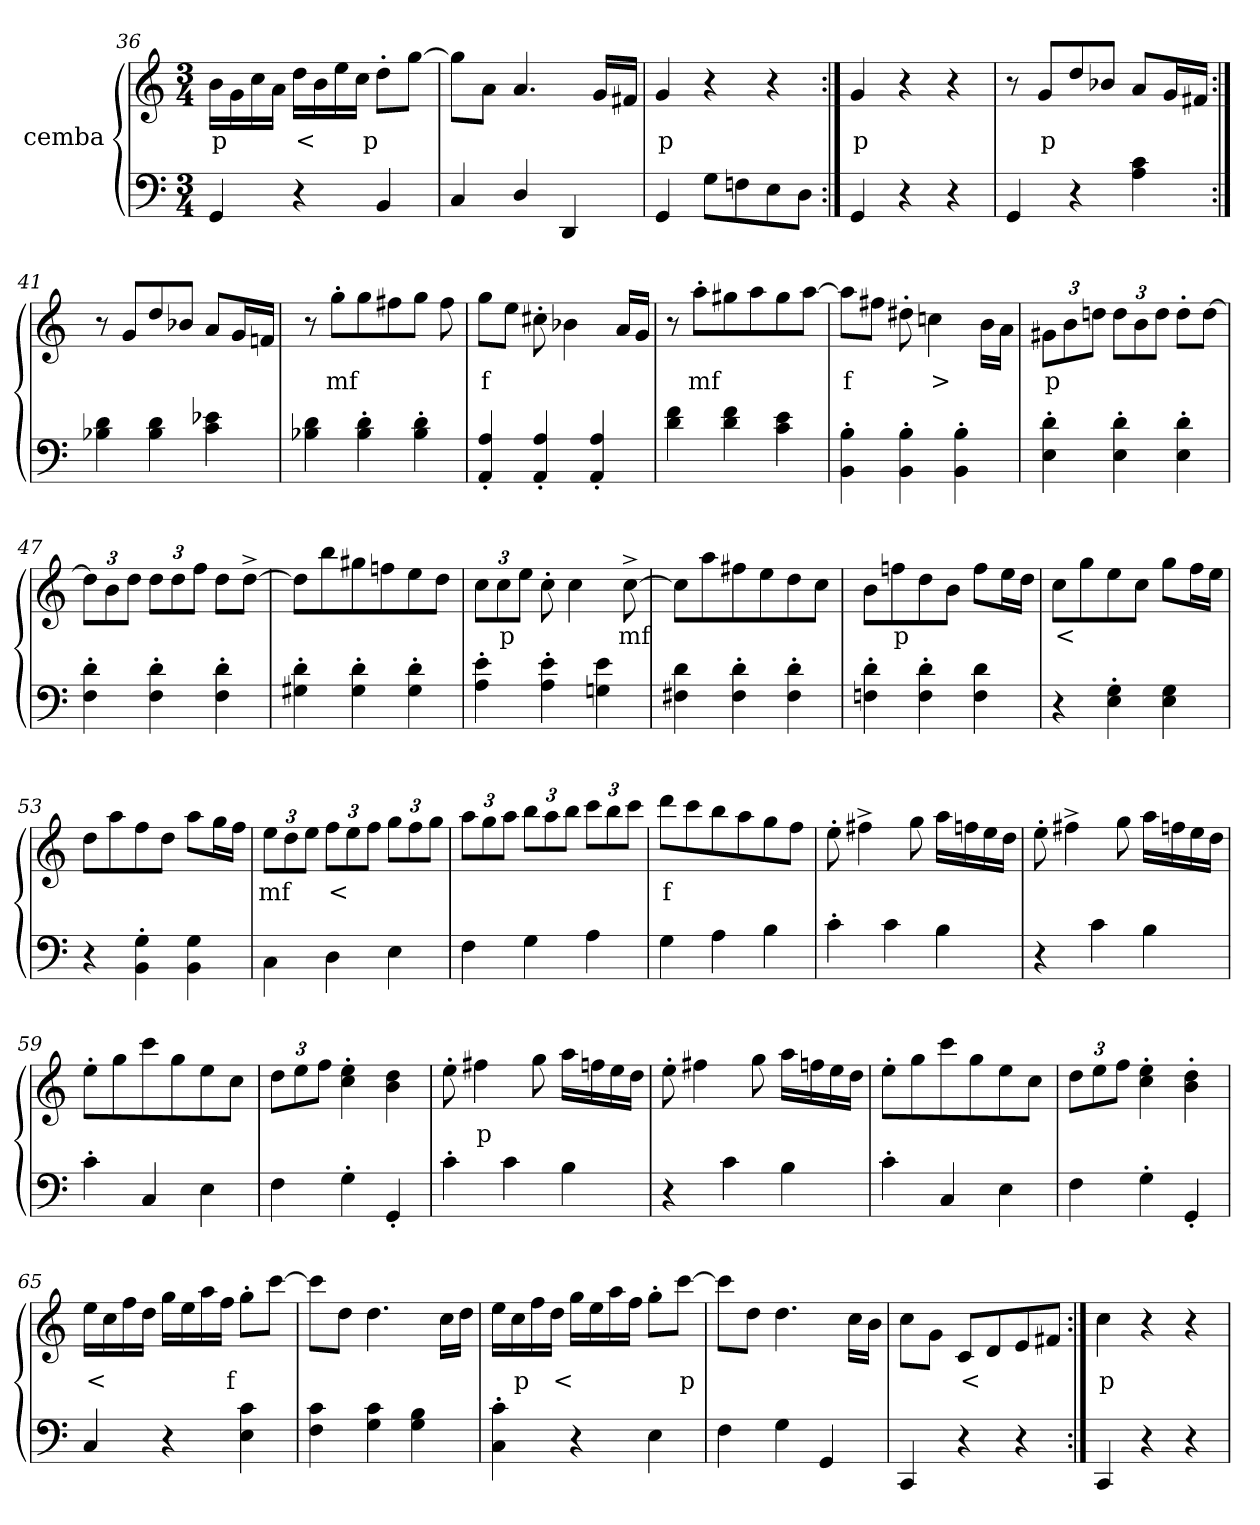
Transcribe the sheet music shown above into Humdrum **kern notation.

**kern	**kern	**text
*part2	*part1	*part1
*staff2	*staff1	*staff1
*I"cemba	*I"cemba	*
*clefF4	*clefG2	*
*k[]	*k[]	*
*C:	*C:	*
*M3/4	*M3/4	*
=36	=36	=36
4GG/	16b\LL	p
.	16g\	.
.	16cc\	.
.	16a\JJ	.
4r	16dd\LL	<
.	16b\	.
.	16ee\	.
.	16cc\JJ	.
4BB/	8dd'>\L	p
.	[8gg\J	.
=37	=37	=37
4C/	8gg\L]	.
.	8a\J	.
4D/	4.a/	.
4DD/	.	.
.	16g/LL	.
.	16f#X/JJ	.
=38	=38	=38
4GG/	4g/	p
8G\L	4r	.
8Fn\	.	.
8E\	4r	.
8D\J	.	.
=39:|!	=39:|!	=39:|!
4GG/	4g/	p
4r	4r	.
4r	4r	.
=40	=40	=40
4GG/	8r	.
.	8g/L	p
4r	8dd/	.
.	8b-X/J	.
4A\ 4c\	8a/L	.
.	16g/L	.
.	16f#X/JJ	.
=41:|!	=41:|!	=41:|!
4B-X\ 4d\	8r	.
.	8g/L	.
4B-\ 4d\	8dd/	.
.	8b-X/J	.
4c\ 4e-X\	8a/L	.
.	16g/L	.
.	16fn/JJ	.
=42	=42	=42
4B-X\ 4d\	8r	.
.	8gg'>\L	mf
4B-\'> 4d\'>	8gg\	.
.	8ff#X\	.
4B-\'> 4d\'>	8gg\J	.
.	8ff#\	.
=43	=43	=43
4AA/'> 4A/'>	8gg\L	f
.	8ee\J	.
4AA/'> 4A/'>	8cc#X'>\	.
.	4b-X\	.
4AA/'> 4A/'>	.	.
.	16a/LL	.
.	16g/JJ	.
=44	=44	=44
4d\ 4f\	8r	.
.	8aa'>\L	mf
4d\ 4f\	8gg#X\	.
.	8aa\	.
4c\ 4e\	8gg#\	.
.	[8aa\J	.
=45	=45	=45
4BB\'> 4B\'>	8aa\L]	f
.	8ff#X\J	.
4BB\'> 4B\'>	8dd#X'>\	.
.	4ccn\	>
4BB\'> 4B\'>	.	.
.	16b\LL	.
.	16a\JJ	.
=46	=46	=46
4E\'> 4d\'>	12g#X\L	p
.	12b\	.
.	12ddn\J	.
4E\'> 4d\'>	12dd\L	.
.	12b\	.
.	12dd\J	.
4E\'> 4d\'>	8dd'>\L	.
.	[8dd\J	.
=47	=47	=47
4F\'> 4d\'>	12dd\L]	.
.	12b\	.
.	12dd\J	.
4F\'> 4d\'>	12dd\L	.
.	12dd\	.
.	12ff\J	.
4F\'> 4d\'>	8dd\L	.
.	[8dd^>\J	.
=48	=48	=48
4G#X\'> 4d\'>	8dd\L]	.
.	8bb\	.
4G#\'> 4d\'>	8gg#X\	.
.	8ffn\	.
4G#\'> 4d\'>	8ee\	.
.	8dd\J	.
=49	=49	=49
4A\'> 4e\'>	12cc\L	.
.	12cc\	p
.	12ee\J	.
4A\'> 4e\'>	8cc'>\	.
.	4cc\	.
4Gn\ 4e\	.	.
.	[8cc^>\	mf
=50	=50	=50
4F#X\ 4d\	8cc\L]	.
.	8aa\	.
4F#\'> 4d\'>	8ff#X\	.
.	8ee\	.
4F#\'> 4d\'>	8dd\	.
.	8cc\J	.
=51	=51	=51
4Fn\'> 4d\'>	8b\L	.
.	8ffn\	p
4F\'> 4d\'>	8dd\	.
.	8b\J	.
4F\ 4d\	8ff\L	.
.	16ee\L	.
.	16dd\JJ	.
=52	=52	=52
4r	8cc\L	<
.	8gg\	.
4E\'> 4G\'>	8ee\	.
.	8cc\J	.
4E\ 4G\	8gg\L	.
.	16ff\L	.
.	16ee\JJ	.
=53	=53	=53
4r	8dd\L	.
.	8aa\	.
4BB\'> 4G\'>	8ff\	.
.	8dd\J	.
4BB\ 4G\	8aa\L	.
.	16gg\L	.
.	16ff\JJ	.
=54	=54	=54
4C\	12ee\L	mf
.	12dd\	.
.	12ee\J	.
4D\	12ff\L	<
.	12ee\	.
.	12ff\J	.
4E\	12gg\L	.
.	12ff\	.
.	12gg\J	.
=55	=55	=55
4F\	12aa\L	.
.	12gg\	.
.	12aa\J	.
4G\	12bb\L	.
.	12aa\	.
.	12bb\J	.
4A\	12ccc\L	.
.	12bb\	.
.	12ccc\J	.
=56	=56	=56
4G\	8ddd\L	f
.	8ccc\	.
4A\	8bb\	.
.	8aa\	.
4B\	8gg\	.
.	8ff\J	.
=57	=57	=57
4c'>\	8ee'>\	.
.	4ff#X^>\	.
4c\	.	.
.	8gg\	.
4B\	16aa\LL	.
.	16ffn\	.
.	16ee\	.
.	16dd\JJ	.
=58	=58	=58
4r	8ee'>\	.
.	4ff#X^>\	.
4c\	.	.
.	8gg\	.
4B\	16aa\LL	.
.	16ffn\	.
.	16ee\	.
.	16dd\JJ	.
=59	=59	=59
4c'>\	8ee'>\L	.
.	8gg\	.
4C/	8ccc\	.
.	8gg\	.
4E\	8ee\	.
.	8cc\J	.
=60	=60	=60
4F\	12dd\L	.
.	12ee\	.
.	12ff\J	.
4G'>\	4cc\'> 4ee\'>	.
4GG'>/	4b\ 4dd\	.
=61	=61	=61
4c'>\	8ee'>\	.
.	4ff#X\	p
4c\	.	.
.	8gg\	.
4B\	16aa\LL	.
.	16ffn\	.
.	16ee\	.
.	16dd\JJ	.
=62	=62	=62
4r	8ee'>\	.
.	4ff#X\	.
4c\	.	.
.	8gg\	.
4B\	16aa\LL	.
.	16ffn\	.
.	16ee\	.
.	16dd\JJ	.
=63	=63	=63
4c'>\	8ee'>\L	.
.	8gg\	.
4C/	8ccc\	.
.	8gg\	.
4E\	8ee\	.
.	8cc\J	.
=64	=64	=64
4F\	12dd\L	.
.	12ee\	.
.	12ff\J	.
4G'>\	4cc\'> 4ee\'>	.
4GG'>/	4b\'> 4dd\'>	.
=65	=65	=65
4C/	16ee\LL	<
.	16cc\	.
.	16ff\	.
.	16dd\JJ	.
4r	16gg\LL	.
.	16ee\	.
.	16aa\	.
.	16ff\JJ	.
4E\ 4c\	8gg'>\L	f
.	[8ccc\J	.
=66	=66	=66
4F\ 4c\	8ccc\L]	.
.	8dd\J	.
4G\ 4c\	4.dd\	.
4G\ 4B\	.	.
.	16cc\LL	.
.	16dd\JJ	.
=67	=67	=67
4C\'> 4c\'>	16ee\LL	.
.	16cc\	p
.	16ff\	.
.	16dd\JJ	<
4r	16gg\LL	.
.	16ee\	.
.	16aa\	.
.	16ff\JJ	.
4E\	8gg'>\L	.
.	[8ccc\J	p
=68	=68	=68
4F\	8ccc\L]	.
.	8dd\J	.
4G\	4.dd\	.
4GG/	.	.
.	16cc\LL	.
.	16b\JJ	.
=69	=69	=69
4CC/	8cc\L	.
.	8g\J	.
4r	8c/L	<
.	8d/	.
4r	8e/	.
.	8f#X/J	.
=70:|!	=70:|!	=70:|!
4CC/	4cc\	p
4r	4r	.
4r	4r	.
=	=	=
*-	*-	*-
